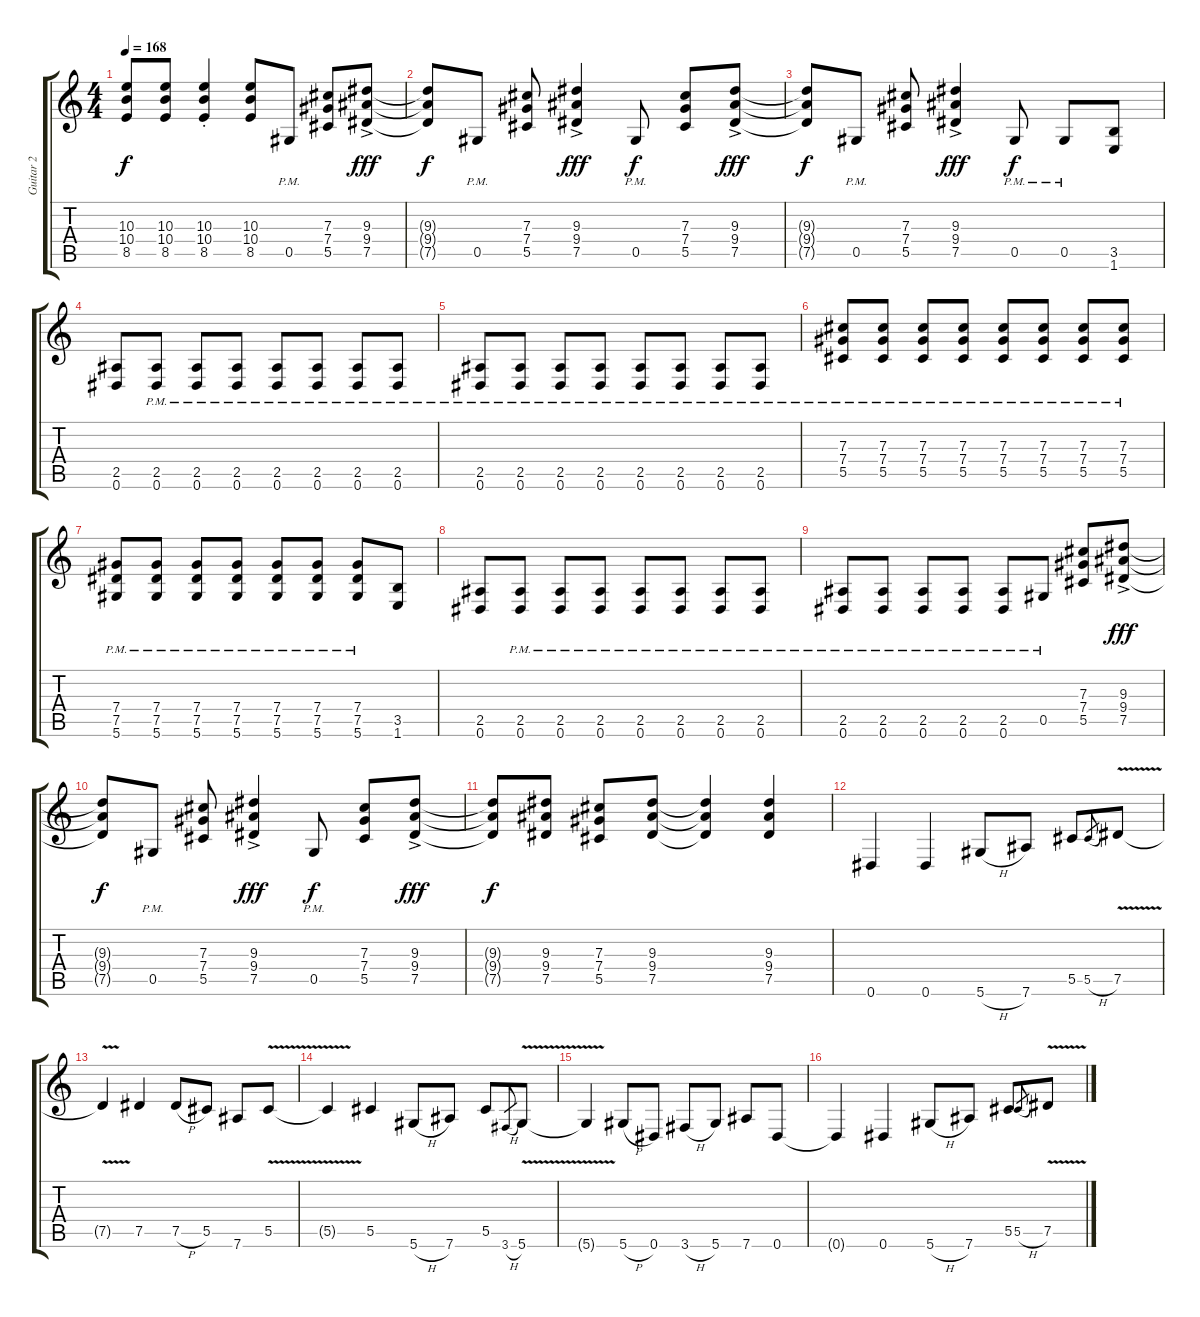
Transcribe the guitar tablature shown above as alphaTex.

\track ("Guitar 2" "Guitar 2") {instrument distortionguitar}
\staff {score tabs}
\tuning (Eb4 Bb3 Gb3 Db3 Ab2 Eb2) {hide}
\ts (4 4)
\tempo 168
\clef g2
\ks c
(10.3 10.4 8.5).8{dy f} (10.3 10.4 8.5).8 (10.3{st} 10.4{st} 8.5{st}).4 (10.3 10.4 8.5).8 0.5{pm}.8 (7.3 7.4 5.5).8 (9.3{ac} 9.4{ac} 7.5{ac}).8{dy fff} |
(9.3{t} 9.4{t} 7.5{t}).8{dy f} 0.5{pm}.8 (7.3 7.4 5.5).8 (9.3{ac} 9.4{ac} 7.5{ac}).4{dy fff} 0.5{pm}.8{dy f} (7.3 7.4 5.5).8 (9.3{ac} 9.4{ac} 7.5{ac}).8{dy fff} |
(9.3{t} 9.4{t} 7.5{t}).8{dy f} 0.5{pm}.8 (7.3 7.4 5.5).8 (9.3{ac} 9.4{ac} 7.5{ac}).4{dy fff} 0.5{pm}.8{dy f} 0.5{pm}.8 (3.5 1.6).8 |
(2.5 0.6).8 (2.5{pm} 0.6{pm}).8 (2.5{pm} 0.6{pm}).8 (2.5{pm} 0.6{pm}).8 (2.5{pm} 0.6{pm}).8 (2.5{pm} 0.6{pm}).8 (2.5{pm} 0.6{pm}).8 (2.5{pm} 0.6{pm}).8 |
(2.5{pm} 0.6{pm}).8 (2.5{pm} 0.6{pm}).8 (2.5{pm} 0.6{pm}).8 (2.5{pm} 0.6{pm}).8 (2.5{pm} 0.6{pm}).8 (2.5{pm} 0.6{pm}).8 (2.5{pm} 0.6{pm}).8 (2.5{pm} 0.6{pm}).8 |
(7.3{pm} 7.4{pm} 5.5{pm}).8 (7.3{pm} 7.4{pm} 5.5{pm}).8 (7.3{pm} 7.4{pm} 5.5{pm}).8 (7.3{pm} 7.4{pm} 5.5).8 (7.3{pm} 7.4{pm} 5.5{pm}).8 (7.3{pm} 7.4{pm} 5.5{pm}).8 (7.3{pm} 7.4{pm} 5.5{pm}).8 (7.3{pm} 7.4{pm} 5.5{pm}).8 |
(7.4{pm} 7.5{pm} 5.6{pm}).8 (7.4{pm} 7.5{pm} 5.6{pm}).8 (7.4{pm} 7.5{pm} 5.6{pm}).8 (7.4{pm} 7.5{pm} 5.6{pm}).8 (7.4{pm} 7.5{pm} 5.6{pm}).8 (7.4{pm} 7.5{pm} 5.6{pm}).8 (7.4{pm} 7.5 5.6{pm}).8 (3.5 1.6).8 |
(2.5 0.6).8 (2.5{pm} 0.6{pm}).8 (2.5{pm} 0.6{pm}).8 (2.5{pm} 0.6{pm}).8 (2.5{pm} 0.6{pm}).8 (2.5{pm} 0.6{pm}).8 (2.5{pm} 0.6{pm}).8 (2.5{pm} 0.6{pm}).8 |
(2.5{pm} 0.6{pm}).8 (2.5{pm} 0.6{pm}).8 (2.5{pm} 0.6{pm}).8 (2.5{pm} 0.6{pm}).8 (2.5{pm} 0.6{pm}).8 0.5{pm}.8 (7.3 7.4 5.5).8 (9.3{ac} 9.4{ac} 7.5{ac}).8{dy fff} |
(9.3{t} 9.4{t} 7.5{t}).8{dy f} 0.5{pm}.8 (7.3 7.4 5.5).8 (9.3{ac} 9.4{ac} 7.5{ac}).4{dy fff} 0.5{pm}.8{dy f} (7.3 7.4 5.5).8 (9.3{ac} 9.4{ac} 7.5{ac}).8{dy fff} |
(9.3{t} 9.4{t} 7.5{t}).8{dy f} (9.3 9.4 7.5).8 (7.3 7.4 5.5).8 (9.3 9.4 7.5).8 (9.3{t} 9.4{t} 7.5{t}).4 (9.3 9.4 7.5).4 |
0.6.4 0.6.4 5.6{h}.8 7.6.8 5.5.8 5.5{h}.8{gr} 7.5{v}.8 |
7.5{t}.4 7.5.4 7.5{h}.8 5.5.8 7.6.8 5.5{v}.8 |
5.5{t}.4 5.5.4 5.6{h}.8 7.6.8 5.5.8 3.6{h}.8{gr} 5.6{v}.8 |
5.6{t}.4 5.6{h}.8 0.6.8 3.6{h}.8 5.6.8 7.6.8 0.6.8 |
0.6{t}.4 0.6.4 5.6{h}.8 7.6.8 5.5.8 5.5{h}.8{gr} 7.5{v}.8
